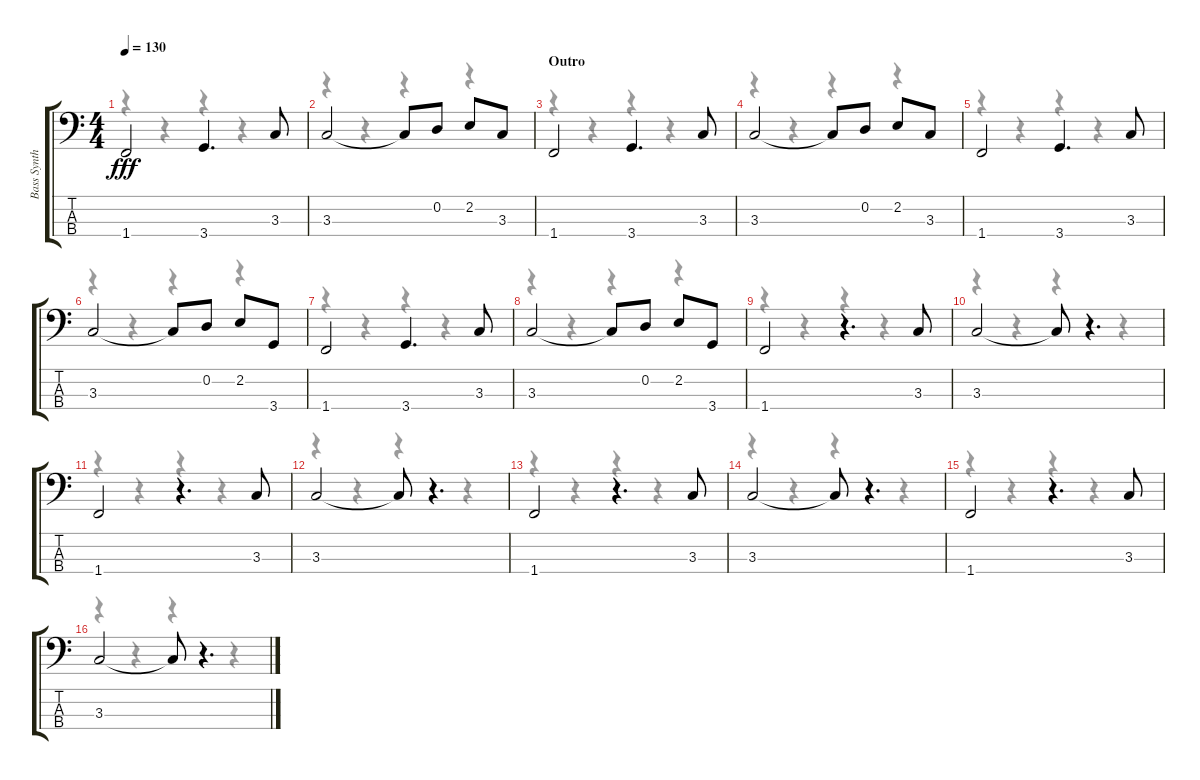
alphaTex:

\track ("Bass Synth" "Bass Synth") {instrument synthbass2}
\staff {score tabs}
\tuning (G2 D2 A1 E1) {hide}
\voice
\ts (4 4)
\tempo 130
\clef f4
\ks c
1.4.2{dy fff} 3.4.4{d} 3.3.8 |
3.3.2 3.3{t}.8 0.2.8 2.2.8 3.3.8 |
\section ("" "Outro")
1.4.2 3.4.4{d} 3.3.8 |
3.3.2 3.3{t}.8 0.2.8 2.2.8 3.3.8 |
1.4.2 3.4.4{d} 3.3.8 |
3.3.2 3.3{t}.8 0.2.8 2.2.8 3.4.8 |
1.4.2 3.4.4{d} 3.3.8 |
3.3.2 3.3{t}.8 0.2.8 2.2.8 3.4.8 |
1.4.2 r.4{d} 3.3.8 |
3.3.2 3.3{t}.8 r.4{d} |
1.4.2 r.4{d} 3.3.8 |
3.3.2 3.3{t}.8 r.4{d} |
1.4.2 r.4{d} 3.3.8 |
3.3.2 3.3{t}.8 r.4{d} |
1.4.2 r.4{d} 3.3.8 |
3.3.2 3.3{t}.8 r.4{d}
\voice
\clef f4
\ottava regular
\simile none
\ks c
r.4{dy f} r.4 r.4 r.4 |
r.4 r.4 r.4 r.4 |
r.4 r.4 r.4 r.4 |
r.4 r.4 r.4 r.4 |
r.4 r.4 r.4 r.4 |
r.4 r.4 r.4 r.4 |
r.4 r.4 r.4 r.4 |
r.4 r.4 r.4 r.4 |
r.4 r.4 r.4 r.4 |
r.4 r.4 r.4 r.4 |
r.4 r.4 r.4 r.4 |
r.4 r.4 r.4 r.4 |
r.4 r.4 r.4 r.4 |
r.4 r.4 r.4 r.4 |
r.4 r.4 r.4 r.4 |
r.4 r.4 r.4 r.4
